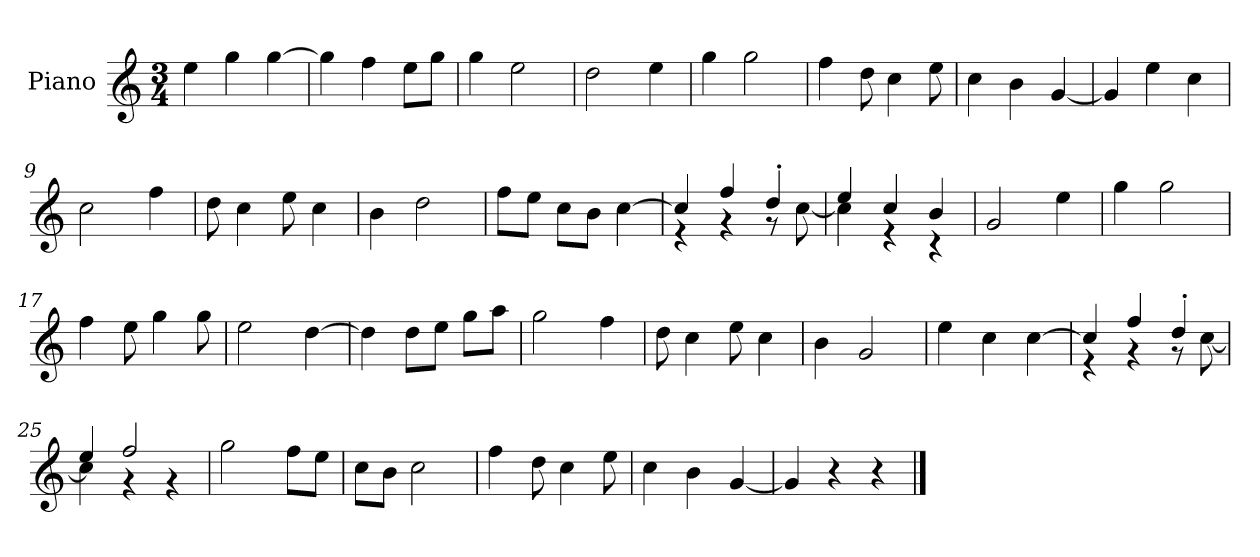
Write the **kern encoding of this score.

**kern
*part1
*staff1
*I"Piano
*I'P-no
*clefG2
*k[]
*M3/4
*MM176
=1
4ee\
4gg\
[4gg\
=2
4gg\]
4ff\
8ee\L
8gg\J
=3
4gg\
2ee\
=4
2dd\
4ee\
=5
4gg\
2gg\
=6
4ff\
8dd\
4cc\
8ee\
=7
4cc\
4b\
[4g/
=8
4g/]
4ee\
4cc\
=9
2cc\
4ff\
=10
8dd\
4cc\
8ee\
4cc\
=11
4b\
2dd\
!!LO:LB:g=z
=12
8ff\L
8ee\J
8cc\L
8b\J
[4cc\
=13
*^
4cc/]	4r
4ff/	4r
4dd'/	8r
.	[8cc\
=14	=14
4ee/	4cc\]
4cc/	4r
4b/	4r
*v	*v
=15
2g/
4ee\
=16
4gg\
2gg\
=17
4ff\
8ee\
4gg\
8gg\
=18
2ee\
[4dd\
=19
4dd\]
8dd\L
8ee\J
8gg\L
8aa\J
=20
2gg\
4ff\
=21
8dd\
4cc\
8ee\
4cc\
=22
4b\
2g/
!!LO:LB:g=z
=23
4ee\
4cc\
[4cc\
=24
*^
4cc/]	4r
4ff/	4r
4dd'/	8r
.	[8cc\
=25	=25
4ee/	4cc\]
2ff/	4r
.	4r
*v	*v
=26
2gg\
8ff\L
8ee\J
=27
8cc\L
8b\J
2cc\
=28
4ff\
8dd\
4cc\
8ee\
=29
4cc\
4b\
[4g/
=30
4g/]
4r
4r
==
*-
